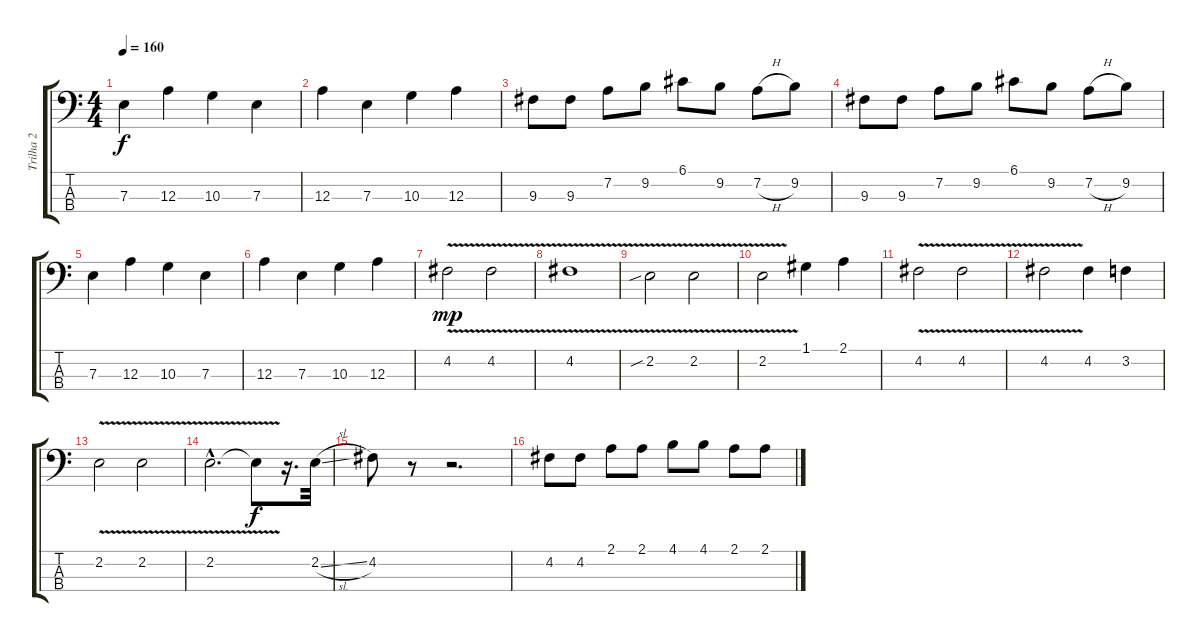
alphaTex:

\track ("Trilha 2" "Trilha 2") {instrument electricbasspick}
\staff {score tabs}
\tuning (G2 D2 A1 E1) {hide}
\ts (4 4)
\tempo 160
\clef f4
\ks c
7.3.4{dy f} 12.3.4 10.3.4 7.3.4 |
12.3.4 7.3.4 10.3.4 12.3.4 |
9.3.8 9.3.8 7.2.8 9.2.8 6.1.8 9.2.8 7.2{h}.8 9.2.8 |
9.3.8 9.3.8 7.2.8 9.2.8 6.1.8 9.2.8 7.2{h}.8 9.2.8 |
7.3.4 12.3.4 10.3.4 7.3.4 |
12.3.4 7.3.4 10.3.4 12.3.4 |
4.2{v}.2{dy mp} 4.2{v}.2 |
4.2{v}.1 |
2.2{v sib}.2 2.2{v}.2 |
2.2{v}.2 1.1.4 2.1.4 |
4.2{v}.2 4.2{v}.2 |
4.2{v}.2 4.2.4 3.2.4 |
2.2{v}.2 2.2{v}.2 |
2.2{v hac}.2{d} 2.2{t}.8{dy f} r.16{d} 2.2{sl}.32 |
4.2.8 r.8 r.2{d} |
4.2.8 4.2.8 2.1.8 2.1.8 4.1.8 4.1.8 2.1.8 2.1.8
